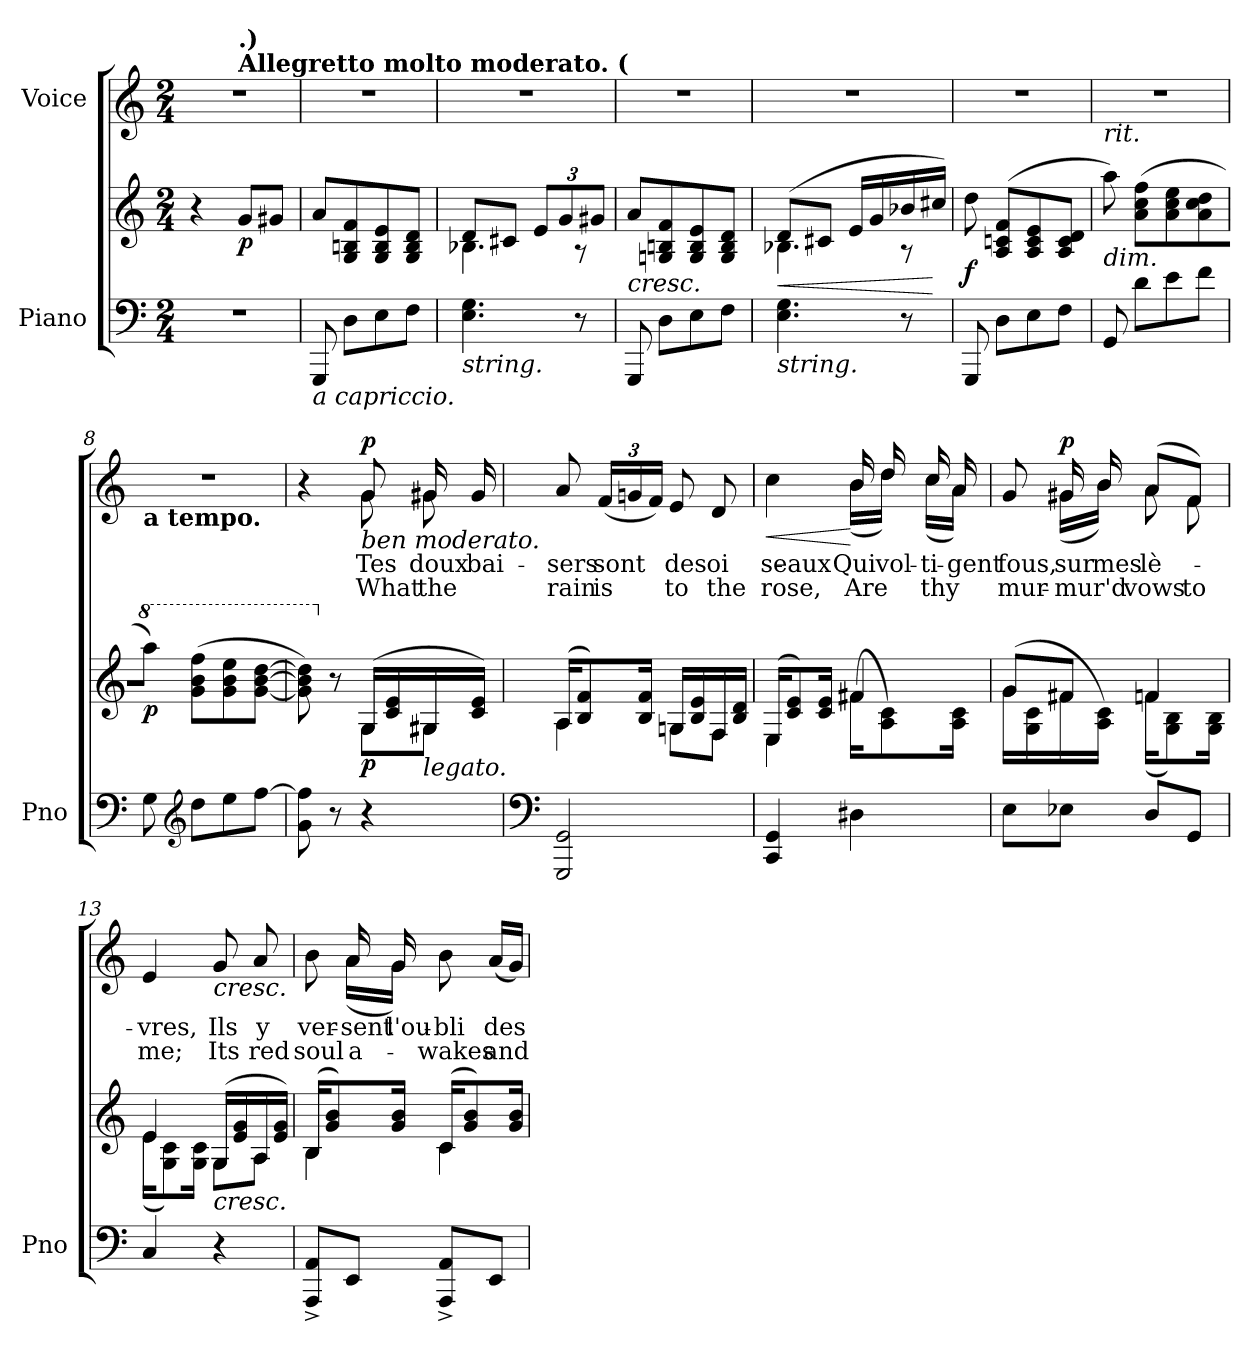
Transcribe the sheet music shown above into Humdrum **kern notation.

**kern	**kern	**dynam	**kern	**text	**text	**dynam
*part2	*part2	*part2	*part1	*part1	*part1	*part1
*staff3	*staff2	*staff2/3	*staff1	*staff1	*staff1	*staff1
*I"Piano	*	*	*I"Voice	*	*	*
*I'Pno	*	*	*	*	*	*
*clefF4	*clefG2	*	*clefG2	*	*	*
*k[]	*k[]	*	*k[]	*	*	*
*M2/4	*M2/4	*	*M2/4	*	*	*
=1	=1	=1	=1	=1	=1	=1
*	*	*	*^	*	*	*
2r	4r	.	2r	4ryy	.	.	.
*	*	*	*MM72	*	*	*	*
!	!	!	!	!LO:TX:a:B:t=Allegretto molto moderato. (	!	!	!
!	!	!	!	!LO:TX:a:B:t=.)	!	!	!
!	!	!LO:DY:b	!	!	!	!	!
.	8g/L	p	.	4ryy	.	.	.
.	8g#X/J	.	.	.	.	.	.
=2	=2	=2	=2	=2	=2	=2	=2
!LO:TX:b:i:t=a capriccio.	!	!	!	!	!	!	!
*	*	*	*v	*v	*	*	*
8GGG/	8a/L	.	2r	.	.	.
8D\L	8G/ 8Bn/ 8f/	.	.	.	.	.
8E\	8G/ 8B/ 8e/	.	.	.	.	.
8F\J	8G/ 8B/ 8d/J	.	.	.	.	.
=3	=3	=3	=3	=3	=3	=3
*	*^	*	*	*	*	*
!LO:TX:b:i:t=string.	!	!	!	!	!	!	!
4.E\ 4.G\	8d/L	4.B-X\	.	2r	.	.	.
.	8c#X/J	.	.	.	.	.	.
*	*Xbrackettup	*	*	*	*	*	*
.	12e/L	.	.	.	.	.	.
.	12g/	.	.	.	.	.	.
8r	.	8r	.	.	.	.	.
.	12g#X/J	.	.	.	.	.	.
*	*v	*v	*	*	*	*	*
=4	=4	=4	=4	=4	=4	=4
!	!LO:TX:b:i:t=cresc.	!	!	!	!	!
8GGG/	8a/L	.	2r	.	.	.
8D\L	8Gn/ 8Bn/ 8f/	.	.	.	.	.
8E\	8G/ 8B/ 8e/	.	.	.	.	.
8F\J	8G/ 8B/ 8d/J	.	.	.	.	.
=5	=5	=5	=5	=5	=5	=5
!LO:TX:b:i:t=string.	!	!	!	!	!	!
!	!	!LO:HP:b	!	!	!	!
*	*^	*	*	*	*	*
4.E\ 4.G\	(8d/L	4.B-X\	<	2r	.	.	.
.	8c#X/J	.	.	.	.	.	.
.	16e/LL	.	.	.	.	.	.
.	16g/	.	.	.	.	.	.
8r	16b-X/	8r	.	.	.	.	.
.	16cc#X/JJ)	.	[	.	.	.	.
*	*v	*v	*	*	*	*	*
=6	=6	=6	=6	=6	=6	=6
!	!	!LO:DY:b	!	!	!	!
8GGG/	8dd\	f	2r	.	.	.
8D\L	(8A/ 8cn/ 8f/L	.	.	.	.	.
8E\	8A/ 8c/ 8e/	.	.	.	.	.
8F\J	8A/ 8c/ 8d/J	.	.	.	.	.
!!LO:LB:g=z
=7	=7	=7	=7	=7	=7	=7
!	!	!	!LO:TX:b:i:t=rit.	!	!	!
!	!LO:TX:b:i:t=dim.	!	!	!	!	!
8GG/	8aa\)	.	2r	.	.	.
8d\L	(8a\ 8cc\ 8ff\L	.	.	.	.	.
8e\	8a\ 8cc\ 8ee\	.	.	.	.	.
8f\J	8a\ 8cc\ 8dd\	.	.	.	.	.
=8	=8	=8	=8	=8	=8	=8
*	*8va	*	*	*	*	*
!	!	!	!LO:TX:b:B:t=a tempo.	!	!	!
!	!	!LO:DY:b	!	!	!	!
8G\	8aaa\J)	p	2r	.	.	.
*clefG2	*	*	*	*	*	*
8dd\L	(8gg\ 8bb\ 8fff\L	.	.	.	.	.
8ee\	8gg\ 8bb\ 8eee\	.	.	.	.	.
[8ff\J	[8gg\ [8bb\ [8ddd\J	.	.	.	.	.
=9	=9	=9	=9	=9	=9	=9
*	*^	*	*^	*	*	*
8g\ 8ff\]	8gg\] 8bb\] 8ddd\])	4ryy	.	4r	4ryy	.	.	.
*	*X8va	*	*	*	*	*	*	*
8r	8r	.	.	.	.	.	.	.
!	!	!	!	!LO:TX:b:i:t=ben moderato.	!	!	!	!
!	!	!	!LO:DY:b	!	!	!LO:LY:b	!LO:LY:b	!LO:DY:b
4r	(16G/LL	8G\L	p	8g/	8g\	Tes	What	p
.	16c/ 16e/	.	.	.	.	.	.	.
!	!LO:TX:b:i:t=legato.	!	!	!	!	!	!	!
!	!	!	!	!	!	!LO:LY:b	!LO:LY:b	!
.	16G#X/	8G#\J	.	16g#X/	8g#\	doux	the	.
!	!	!	!	!	!	!LO:LY:b	!	!
.	16c/ 16e/JJ)	.	.	16g#/	.	bai-	.	.
*	*	*	*	*v	*v	*	*	*
=10	=10	=10	=10	=10	=10	=10	=10
*clefF4	*	*	*	*	*	*	*
!	!	!	!	!	!LO:LY:b	!LO:LY:b	!
2GGG/ 2GG/	(16A/KL	4A\	.	8a/	-sers	rain	.
.	8B/ 8f/)	.	.	.	.	.	.
*	*	*	*	*Xbrackettup	*	*	*
!	!	!	!	!	!LO:LY:b	!LO:LY:b	!
.	.	.	.	(24f/LL	sont	is	.
.	.	.	.	24gn/	.	.	.
.	16B/ 16f/Jk	.	.	.	.	.	.
.	.	.	.	24f/JJ)	.	.	.
!	!	!	!	!	!LO:LY:b	!LO:LY:b	!
.	16Gn/LL	8G\L	.	8e/	des	to	.
.	16B/ 16e/	.	.	.	.	.	.
!	!	!	!	!	!LO:LY:b	!LO:LY:b	!
.	16F/	8F\J	.	8d/	oi-	the	.
.	16B/ 16d/JJ	.	.	.	.	.	.
=11	=11	=11	=11	=11	=11	=11	=11
!	!	!	!	!	!LO:LY:b	!LO:LY:b	!LO:HP:b
*	*	*	*	*^	*	*	*
4CC/ 4GG/	(16E/KL	4E\	.	4ryy	4cc\	-seaux	rose,	<
.	8c/ 8e/)	.	.	.	.	.	.	.
.	16c/ 16e/Jk	.	.	.	.	.	.	.
!	!	!	!	!	!	!LO:LY:b	!LO:LY:b	!
4D#X\	(16f#X\KL	4f#/	.	16b/	(16b\LL	Qui	Are	[
!	!	!	!	!	!	!LO:LY:b	!	!
.	8A\ 8c\)	.	.	16dd/	16dd\JJ)	vol-	.	.
!	!	!	!	!	!	!LO:LY:b	!LO:LY:b	!
.	.	.	.	16cc/	(16cc\LL	-ti-	thy	.
!	!	!	!	!	!	!LO:LY:b	!	!
.	16A\ 16c\Jk	.	.	16a/	16a\JJ)	-gent	.	.
!!LO:LB:g=z	!!
=12	=12	=12	=12	=12	=12	=12	=12	=12
!	!	!	!	!	!	!LO:LY:b	!LO:LY:b	!
8E\L	(8g/L	16g\LL	.	8g/	8ryy	fous,	mur-	.
.	.	16G\ 16c\	.	.	.	.	.	.
!	!	!	!	!	!	!LO:LY:b	!LO:LY:b	!LO:DY:b
8E-X\J	8f#X/J	16f#\	.	16g#X/	(16g#\LL	sur	-mur'd	p
!	!	!	!	!	!	!LO:LY:b	!	!
.	.	16A\ 16c\JJ)	.	16b/	16b\JJ)	mes	.	.
!	!	!	!	!	!	!LO:LY:b	!LO:LY:b	!
8D/L	4fn/	(16f\KL	.	(8a/L	8a\	lè-	vows	.
.	.	8G\ 8B\)	.	.	.	.	.	.
!	!	!	!	!	!	!	!LO:LY:b	!
8GG/J	.	.	.	8f/J)	8f\	.	to	.
.	.	16G\ 16B\Jk	.	.	.	.	.	.
*	*	*	*	*v	*v	*	*	*
=13	=13	=13	=13	=13	=13	=13	=13
!	!	!	!	!	!LO:LY:b	!LO:LY:b	!
4C/	4e/	(16e\KL	.	4e/	-vres,	me;	.
.	.	8G\ 8c\)	.	.	.	.	.
.	.	16G\ 16c\Jk	.	.	.	.	.
!	!	!	!	!LO:TX:b:i:t=cresc.	!	!	!
!	!LO:TX:b:i:t=cresc.	!	!	!	!	!	!
!	!	!	!	!	!LO:LY:b	!LO:LY:b	!
4r	(16G/LL	8G\L	.	8g/	Ils	Its	.
.	16e/ 16g/	.	.	.	.	.	.
!	!	!	!	!	!LO:LY:b	!LO:LY:b	!
.	16A/	8A\J	.	8a/	y	red	.
.	16e/ 16g/JJ)	.	.	.	.	.	.
=14	=14	=14	=14	=14	=14	=14	=14
!	!	!	!	!	!LO:LY:b	!LO:LY:b	!
*	*	*	*	*^	*	*	*
8AAA/^ 8AA/^L	(16B/KL	4B\	.	8b\	8ryy	ver-	soul	.
.	8g/ 8b/)	.	.	.	.	.	.	.
!	!	!	!	!	!	!LO:LY:b	!LO:LY:b	!
8EE/J	.	.	.	16a/	(16a\LL	-sent	a-	.
!	!	!	!	!	!	!LO:LY:b	!	!
.	16g/ 16b/Jk	.	.	16g/	16g\JJ)	l'ou-	.	.
!	!	!	!	!	!	!LO:LY:b	!LO:LY:b	!
8AAA/^ 8AA/^L	(16c/KL	4c\	.	8b\	4ryy	-bli	-wakes	.
.	8g/ 8b/)	.	.	.	.	.	.	.
!	!	!	!	!	!	!LO:LY:b	!LO:LY:b	!
8EE/J	.	.	.	(16a/LL	.	des	and	.
.	16g/ 16b/Jk	.	.	16g/JJ)	.	.	.	.
*	*v	*v	*	*	*	*	*	*
*	*	*	*v	*v	*	*	*
=	=	=	=	=	=	=
*-	*-	*-	*-	*-	*-	*-
